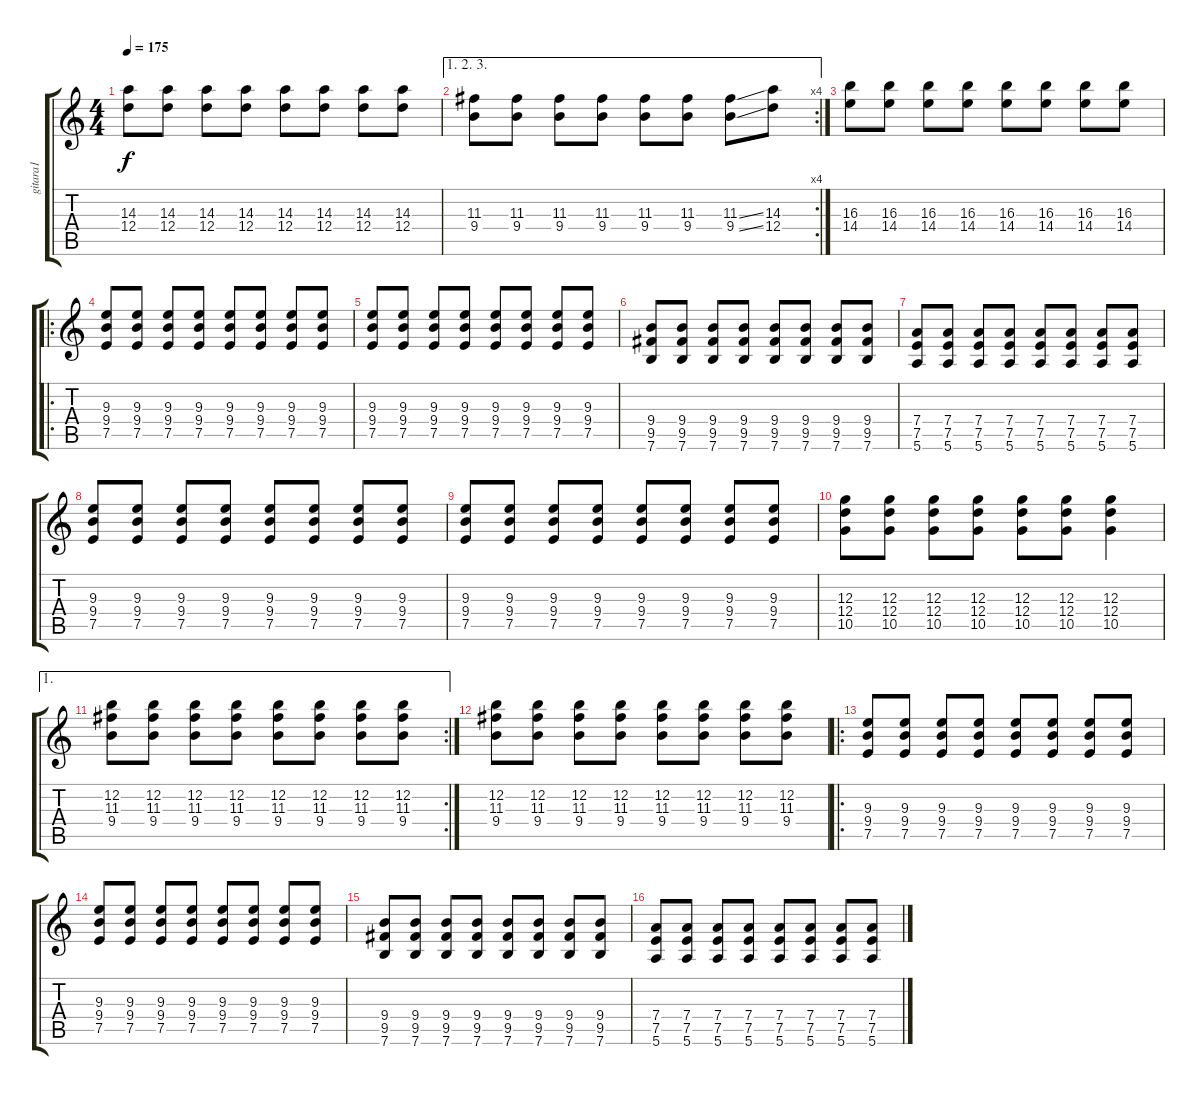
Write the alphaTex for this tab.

\track ("gitara1" "gitara1") {instrument distortionguitar}
\staff {score tabs}
\tuning (E4 B3 G3 D3 A2 E2) {hide}
\ts (4 4)
\tempo 175
\clef g2
\ks c
(14.3 12.4).8{dy f} (14.3 12.4).8 (14.3 12.4).8 (14.3 12.4).8 (14.3 12.4).8 (14.3 12.4).8 (14.3 12.4).8 (14.3 12.4).8 |
\ae (1 2 3)
\rc 4
(11.3 9.4).8 (11.3 9.4).8 (11.3 9.4).8 (11.3 9.4).8 (11.3 9.4).8 (11.3 9.4).8 (11.3{ss} 9.4{ss}).8 (14.3 12.4).8 |
(16.3 14.4).8 (16.3 14.4).8 (16.3 14.4).8 (16.3 14.4).8 (16.3 14.4).8 (16.3 14.4).8 (16.3 14.4).8 (16.3 14.4).8 |
\ro
(9.3 9.4 7.5).8 (9.3 9.4 7.5).8 (9.3 9.4 7.5).8 (9.3 9.4 7.5).8 (9.3 9.4 7.5).8 (9.3 9.4 7.5).8 (9.3 9.4 7.5).8 (9.3 9.4 7.5).8 |
(9.3 9.4 7.5).8 (9.3 9.4 7.5).8 (9.3 9.4 7.5).8 (9.3 9.4 7.5).8 (9.3 9.4 7.5).8 (9.3 9.4 7.5).8 (9.3 9.4 7.5).8 (9.3 9.4 7.5).8 |
(9.4 9.5 7.6).8 (9.4 9.5 7.6).8 (9.4 9.5 7.6).8 (9.4 9.5 7.6).8 (9.4 9.5 7.6).8 (9.4 9.5 7.6).8 (9.4 9.5 7.6).8 (9.4 9.5 7.6).8 |
(7.4 7.5 5.6).8 (7.4 7.5 5.6).8 (7.4 7.5 5.6).8 (7.4 7.5 5.6).8 (7.4 7.5 5.6).8 (7.4 7.5 5.6).8 (7.4 7.5 5.6).8 (7.4 7.5 5.6).8 |
(9.3 9.4 7.5).8 (9.3 9.4 7.5).8 (9.3 9.4 7.5).8 (9.3 9.4 7.5).8 (9.3 9.4 7.5).8 (9.3 9.4 7.5).8 (9.3 9.4 7.5).8 (9.3 9.4 7.5).8 |
(9.3 9.4 7.5).8 (9.3 9.4 7.5).8 (9.3 9.4 7.5).8 (9.3 9.4 7.5).8 (9.3 9.4 7.5).8 (9.3 9.4 7.5).8 (9.3 9.4 7.5).8 (9.3 9.4 7.5).8 |
(12.3 12.4 10.5).8 (12.3 12.4 10.5).8 (12.3 12.4 10.5).8 (12.3 12.4 10.5).8 (12.3 12.4 10.5).8 (12.3 12.4 10.5).8 (12.3 12.4 10.5).4 |
\ae 1
\rc 2
(12.2 11.3 9.4).8 (12.2 11.3 9.4).8 (12.2 11.3 9.4).8 (12.2 11.3 9.4).8 (12.2 11.3 9.4).8 (12.2 11.3 9.4).8 (12.2 11.3 9.4).8 (12.2 11.3 9.4).8 |
(12.2 11.3 9.4).8 (12.2 11.3 9.4).8 (12.2 11.3 9.4).8 (12.2 11.3 9.4).8 (12.2 11.3 9.4).8 (12.2 11.3 9.4).8 (12.2 11.3 9.4).8 (12.2 11.3 9.4).8 |
\ro
(9.3 9.4 7.5).8 (9.3 9.4 7.5).8 (9.3 9.4 7.5).8 (9.3 9.4 7.5).8 (9.3 9.4 7.5).8 (9.3 9.4 7.5).8 (9.3 9.4 7.5).8 (9.3 9.4 7.5).8 |
(9.3 9.4 7.5).8 (9.3 9.4 7.5).8 (9.3 9.4 7.5).8 (9.3 9.4 7.5).8 (9.3 9.4 7.5).8 (9.3 9.4 7.5).8 (9.3 9.4 7.5).8 (9.3 9.4 7.5).8 |
(9.4 9.5 7.6).8 (9.4 9.5 7.6).8 (9.4 9.5 7.6).8 (9.4 9.5 7.6).8 (9.4 9.5 7.6).8 (9.4 9.5 7.6).8 (9.4 9.5 7.6).8 (9.4 9.5 7.6).8 |
(7.4 7.5 5.6).8 (7.4 7.5 5.6).8 (7.4 7.5 5.6).8 (7.4 7.5 5.6).8 (7.4 7.5 5.6).8 (7.4 7.5 5.6).8 (7.4 7.5 5.6).8 (7.4 7.5 5.6).8
